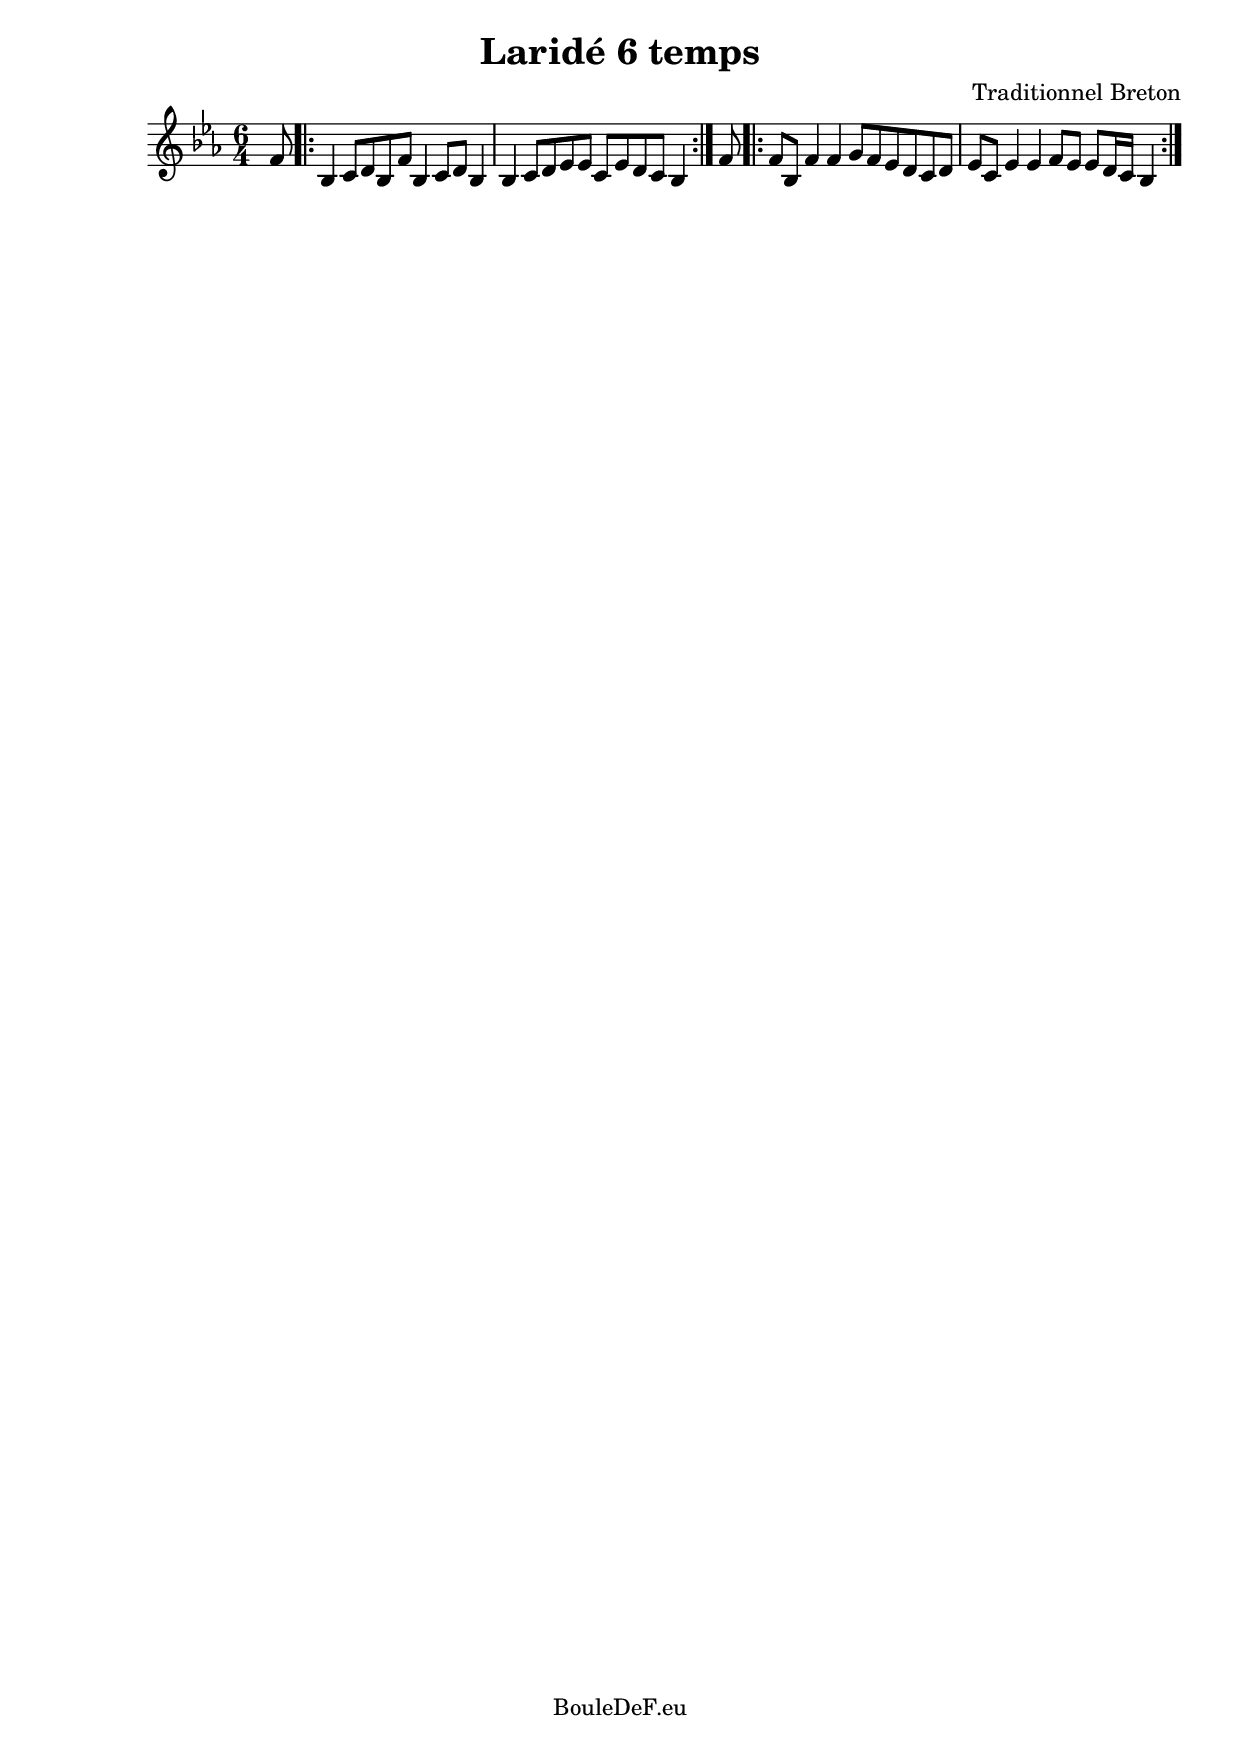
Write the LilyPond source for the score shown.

\version "2.16.2"
\include "italiano.ly"

\header {
	title = "Laridé 6 temps"
	composer = "Traditionnel Breton"
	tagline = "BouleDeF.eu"
}

\score {
	\new Staff \relative sib {
		\clef "treble"
		\key mib \major
		\time 6/4

		\partial 8 fa'8
		\repeat volta 2 {
			| sib,4 do8 re sib fa' sib,4 do8 re sib4
			| sib do8 re mib mib do mib re do sib4
		}
		\partial 8 fa'8
		\repeat volta 2 {
			| fa sib, fa'4 fa sol8 fa mib re do re
			| mib do mib4 mib fa8 mib mib re16 do sib4
		}
	}
	\layout {}
}
